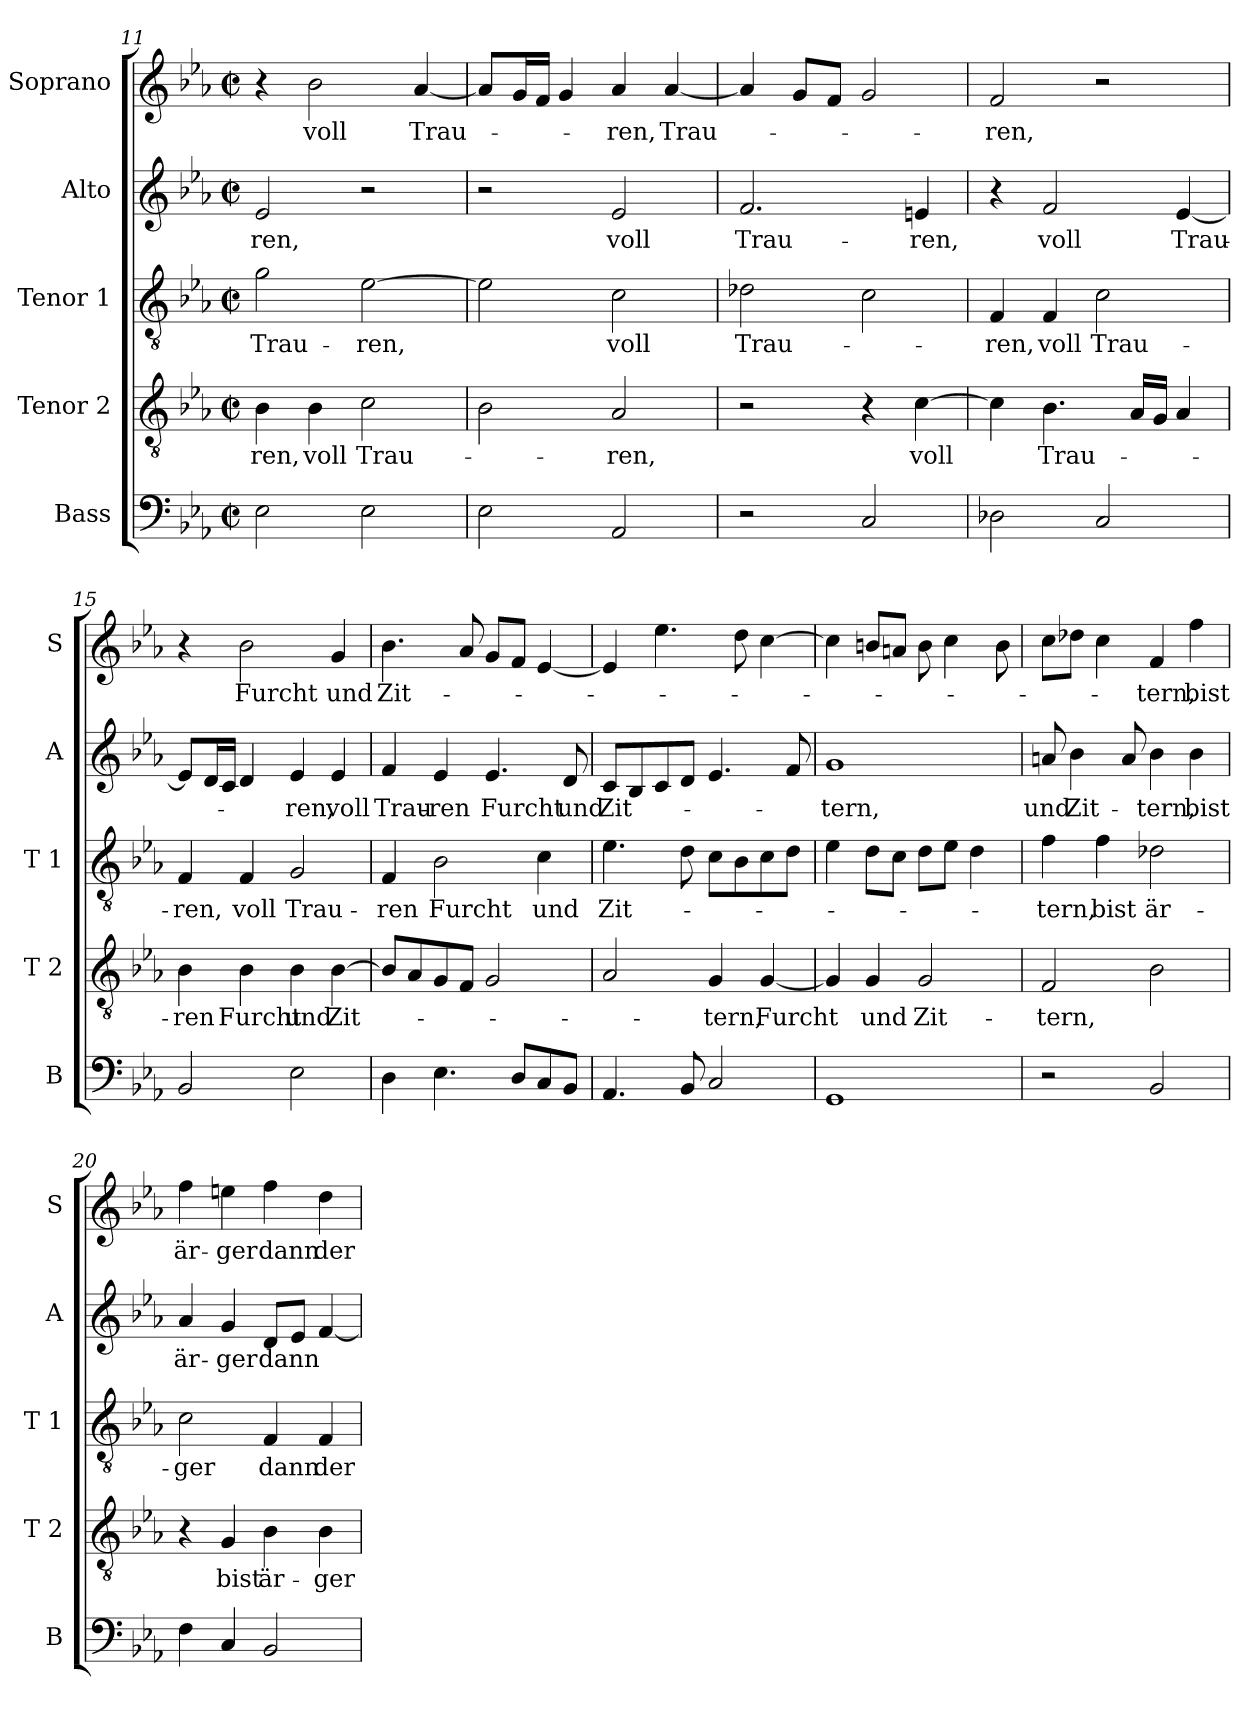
**kern	**kern	**text	**kern	**text	**kern	**text	**kern	**text
*part5	*part4	*part4	*part3	*part3	*part2	*part2	*part1	*part1
*staff5	*staff4	*staff4	*staff3	*staff3	*staff2	*staff2	*staff1	*staff1
*I"Bass	*I"Tenor 2	*	*I"Tenor 1	*	*I"Alto	*	*I"Soprano	*
*I'B	*I'T 2	*	*I'T 1	*	*I'A	*	*I'S	*
!!LO:PB:g=z
*clefF4	*clefGv2	*	*clefGv2	*	*clefG2	*	*clefG2	*
*k[b-e-a-]	*k[b-e-a-]	*	*k[b-e-a-]	*	*k[b-e-a-]	*	*k[b-e-a-]	*
*E-:	*E-:	*	*E-:	*	*E-:	*	*E-:	*
*M2/2	*M2/2	*	*M2/2	*	*M2/2	*	*M2/2	*
*met(c|)	*met(c|)	*	*met(c|)	*	*met(c|)	*	*met(c|)	*
=11	=11	=11	=11	=11	=11	=11	=11	=11
!	!	!LO:LY:b	!	!LO:LY:b	!	!LO:LY:b	!	!
2E-\	4B-\	-ren,	2g\	Trau-	2e-/	-ren,	4r	.
!	!	!LO:LY:b	!	!	!	!	!	!LO:LY:b
.	4B-\	voll	.	.	.	.	2b-\	voll
!	!	!LO:LY:b	!	!LO:LY:b	!	!	!	!
2E-\	2c\	Trau-	[2e-\	-ren,	2r	.	.	.
!	!	!	!	!	!	!	!	!LO:LY:b
.	.	.	.	.	.	.	[4a-/	Trau-
=12	=12	=12	=12	=12	=12	=12	=12	=12
2E-\	2B-\	.	2e-\]	.	2r	.	8a-/L]	.
.	.	.	.	.	.	.	16g/L	.
.	.	.	.	.	.	.	16f/JJ	.
.	.	.	.	.	.	.	4g/	.
!	!	!LO:LY:b	!	!LO:LY:b	!	!LO:LY:b	!	!LO:LY:b
2AA-/	2A-/	-ren,	2c\	voll	2e-/	voll	4a-/	-ren,
!	!	!	!	!	!	!	!	!LO:LY:b
.	.	.	.	.	.	.	[4a-/	Trau-
=13	=13	=13	=13	=13	=13	=13	=13	=13
!	!	!	!	!LO:LY:b	!	!LO:LY:b	!	!
2r	2r	.	2d-X\	Trau-	2.f/	Trau-	4a-/]	.
.	.	.	.	.	.	.	8g/L	.
.	.	.	.	.	.	.	8f/J	.
2C/	4r	.	2c\	.	.	.	2g/	.
!	!	!LO:LY:b	!	!	!	!LO:LY:b	!	!
.	[4c\	voll	.	.	4en/	-ren,	.	.
=14	=14	=14	=14	=14	=14	=14	=14	=14
!	!	!	!	!LO:LY:b	!	!	!	!LO:LY:b
2D-X\	4c\]	.	4F/	-ren,	4r	.	2f/	-ren,
!	!	!LO:LY:b	!	!LO:LY:b	!	!LO:LY:b	!	!
.	4.B-\	Trau-	4F/	voll	2f/	voll	.	.
!	!	!	!	!LO:LY:b	!	!	!	!
2C/	.	.	2c\	Trau-	.	.	2r	.
.	16A-/LL	.	.	.	.	.	.	.
.	16G/JJ	.	.	.	.	.	.	.
!	!	!	!	!	!	!LO:LY:b	!	!
.	4A-/	.	.	.	[4e-/	Trau-	.	.
=15	=15	=15	=15	=15	=15	=15	=15	=15
!	!	!LO:LY:b	!	!LO:LY:b	!	!	!	!
2BB-/	4B-\	-ren	4F/	-ren,	8e-/L]	.	4r	.
.	.	.	.	.	16d/L	.	.	.
.	.	.	.	.	16c/JJ	.	.	.
!	!	!LO:LY:b	!	!LO:LY:b	!	!	!	!LO:LY:b
.	4B-\	Furcht	4F/	voll	4d/	.	2b-\	Furcht
!	!	!LO:LY:b	!	!LO:LY:b	!	!LO:LY:b	!	!
2E-\	4B-\	und	2G/	Trau-	4e-/	-ren,	.	.
!	!	!LO:LY:b	!	!	!	!LO:LY:b	!	!LO:LY:b
.	[4B-\	Zit-	.	.	4e-/	voll	4g/	und
!!LO:LB:g=z
=16	=16	=16	=16	=16	=16	=16	=16	=16
!	!	!	!	!LO:LY:b	!	!LO:LY:b	!	!LO:LY:b
4D\	8B-/L]	.	4F/	-ren	4f/	Trau-	4.b-\	Zit-
.	8A-/	.	.	.	.	.	.	.
!	!	!	!	!LO:LY:b	!	!LO:LY:b	!	!
4.E-\	8G/	.	2B-\	Furcht	4e-/	-ren	.	.
.	8F/J	.	.	.	.	.	8a-/	.
!	!	!	!	!	!	!LO:LY:b	!	!
.	2G/	.	.	.	4.e-/	Furcht	8g/L	.
8D/L	.	.	.	.	.	.	8f/J	.
!	!	!	!	!LO:LY:b	!	!	!	!
8C/	.	.	4c\	und	.	.	[4e-/	.
!	!	!	!	!	!	!LO:LY:b	!	!
8BB-/J	.	.	.	.	8d/	und	.	.
=17	=17	=17	=17	=17	=17	=17	=17	=17
!	!	!	!	!LO:LY:b	!	!LO:LY:b	!	!
4.AA-/	2A-/	.	4.e-\	Zit-	8c/L	Zit-	4e-/]	.
.	.	.	.	.	8B-/	.	.	.
.	.	.	.	.	8c/	.	4.ee-\	.
8BB-/	.	.	8d\	.	8d/J	.	.	.
!	!	!LO:LY:b	!	!	!	!	!	!
2C/	4G/	-tern,	8c\L	.	4.e-/	.	.	.
.	.	.	8B-\	.	.	.	8dd\	.
!	!	!LO:LY:b	!	!	!	!	!	!
.	[4G/	Furcht	8c\	.	.	.	[4cc\	.
.	.	.	8d\J	.	8f/	.	.	.
=18	=18	=18	=18	=18	=18	=18	=18	=18
!	!	!	!	!	!	!LO:LY:b	!	!
1GG	4G/]	.	4e-\	.	1g	-tern,	4cc\]	.
!	!	!LO:LY:b	!	!	!	!	!	!
.	4G/	und	8d\L	.	.	.	8bn/L	.
.	.	.	8c\J	.	.	.	8an/J	.
!	!	!LO:LY:b	!	!	!	!	!	!
.	2G/	Zit-	8d\L	.	.	.	8b\	.
.	.	.	8e-\J	.	.	.	4cc\	.
.	.	.	4d\	.	.	.	.	.
.	.	.	.	.	.	.	8b\	.
=19	=19	=19	=19	=19	=19	=19	=19	=19
!	!	!LO:LY:b	!	!LO:LY:b	!	!LO:LY:b	!	!
2r	2F/	-tern,	4f\	-tern,	8an/	und	8cc\L	.
!	!	!	!	!	!	!LO:LY:b	!	!
.	.	.	.	.	4b-\	Zit-	8dd-X\J	.
!	!	!	!	!LO:LY:b	!	!	!	!
.	.	.	4f\	bist	.	.	4cc\	.
.	.	.	.	.	8a/	.	.	.
!	!	!	!	!LO:LY:b	!	!LO:LY:b	!	!LO:LY:b
2BB-/	2B-\	.	2d-X\	är-	4b-\	-tern,	4f/	-tern,
!	!	!	!	!	!	!LO:LY:b	!	!LO:LY:b
.	.	.	.	.	4b-\	bist	4ff\	bist
=20	=20	=20	=20	=20	=20	=20	=20	=20
!	!	!	!	!LO:LY:b	!	!LO:LY:b	!	!LO:LY:b
4F\	4r	.	2c\	-ger	4a-/	är-	4ff\	är-
!	!	!LO:LY:b	!	!	!	!LO:LY:b	!	!LO:LY:b
4C/	4G/	bist	.	.	4g/	-ger	4een\	-ger
!	!	!LO:LY:b	!	!LO:LY:b	!	!LO:LY:b	!	!LO:LY:b
2BB-/	4B-\	är-	4F/	dann	8d/L	dann	4ff\	dann
.	.	.	.	.	8e-/J	.	.	.
!	!	!LO:LY:b	!	!LO:LY:b	!	!	!	!LO:LY:b
.	4B-\	-ger	4F/	der	[4f/	.	4dd\	der
=	=	=	=	=	=	=	=	=
*-	*-	*-	*-	*-	*-	*-	*-	*-
